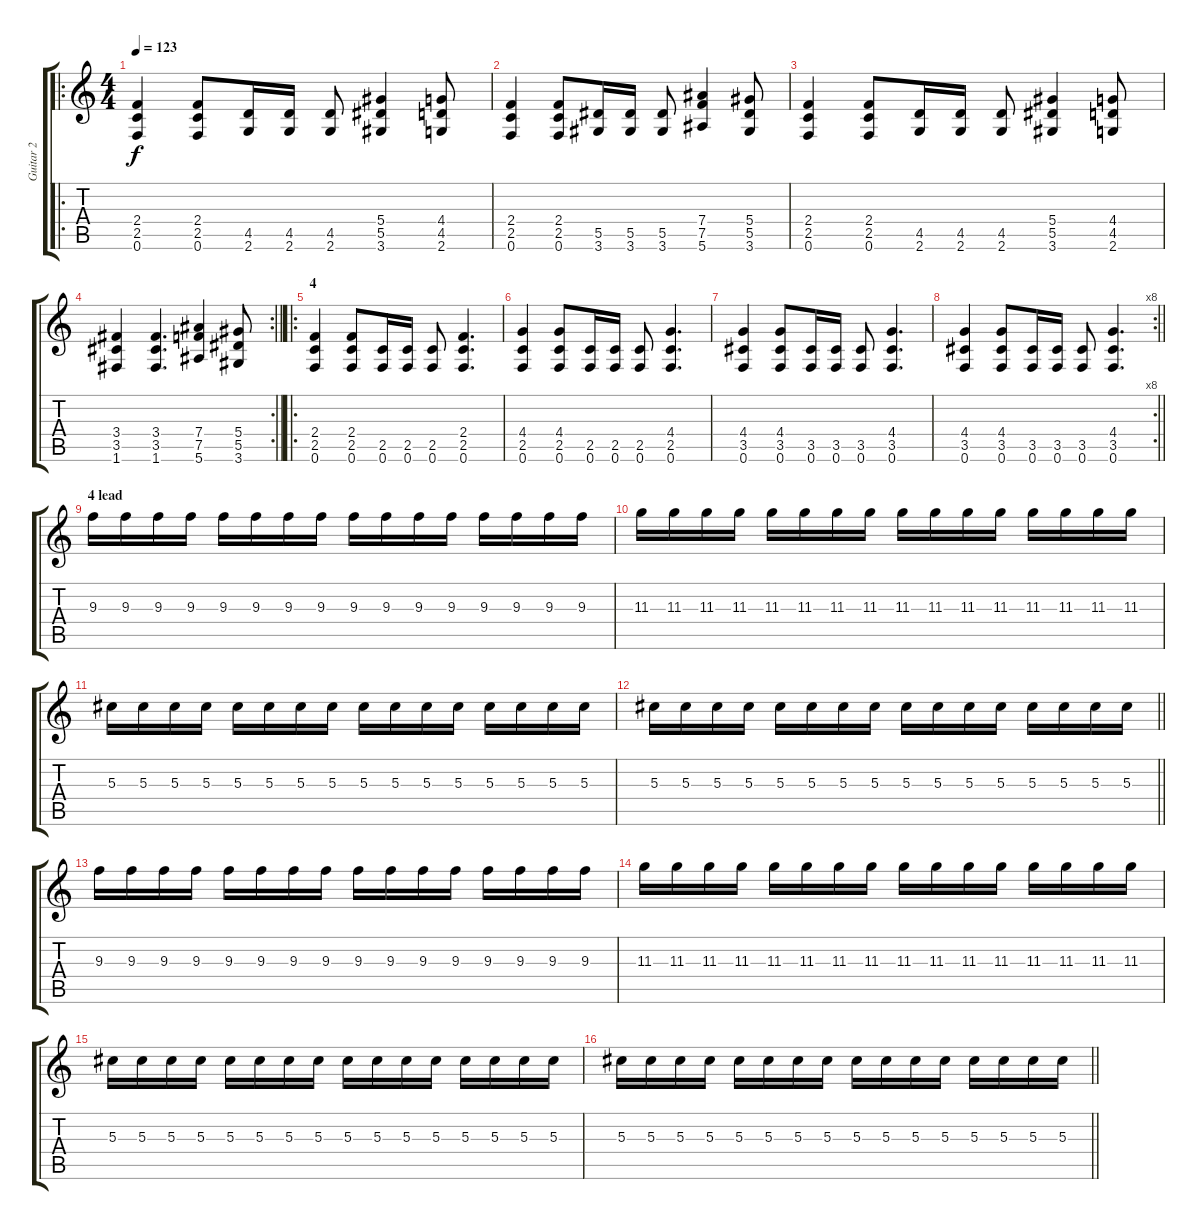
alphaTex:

\track ("Guitar 2" "Guitar 2") {instrument overdrivenguitar}
\staff {score tabs}
\tuning (F4 C4 Ab3 Eb3 Bb2 F2) {hide}
\ro
\ts (4 4)
\section ("" "")
\tempo 123
\clef g2
\ks c
(2.4 2.5 0.6).4{dy f} (2.4 2.5 0.6).8 (4.5 2.6).16 (4.5 2.6).16 (4.5 2.6).8 (5.4 5.5 3.6).4 (4.4 4.5 2.6).8 |
(2.4 2.5 0.6).4 (2.4 2.5 0.6).8 (5.5 3.6).16 (5.5 3.6).16 (5.5 3.6).8 (7.4 7.5 5.6).4 (5.4 5.5 3.6).8 |
(2.4 2.5 0.6).4 (2.4 2.5 0.6).8 (4.5 2.6).16 (4.5 2.6).16 (4.5 2.6).8 (5.4 5.5 3.6).4 (4.4 4.5 2.6).8 |
\rc 2
\barLineRight lightlight
(3.4 3.5 1.6).4 (3.4 3.5 1.6).4{d} (7.4 7.5 5.6).4 (5.4 5.5 3.6).8 |
\ro
\section ("" "4")
(2.4 2.5 0.6).4 (2.4 2.5 0.6).8 (2.5 0.6).16 (2.5 0.6).16 (2.5 0.6).8 (2.4 2.5 0.6).4{d} |
(4.4 2.5 0.6).4 (4.4 2.5 0.6).8 (2.5 0.6).16 (2.5 0.6).16 (2.5 0.6).8 (4.4 2.5 0.6).4{d} |
(4.4 3.5 0.6).4 (4.4 3.5 0.6).8 (3.5 0.6).16 (3.5 0.6).16 (3.5 0.6).8 (4.4 3.5 0.6).4{d} |
\rc 8
\barLineRight lightlight
(4.4 3.5 0.6).4 (4.4 3.5 0.6).8 (3.5 0.6).16 (3.5 0.6).16 (3.5 0.6).8 (4.4 3.5 0.6).4{d} |
\section ("" "4 lead")
9.3.16 9.3.16 9.3.16 9.3.16 9.3.16 9.3.16 9.3.16 9.3.16 9.3.16 9.3.16 9.3.16 9.3.16 9.3.16 9.3.16 9.3.16 9.3.16 |
11.3.16 11.3.16 11.3.16 11.3.16 11.3.16 11.3.16 11.3.16 11.3.16 11.3.16 11.3.16 11.3.16 11.3.16 11.3.16 11.3.16 11.3.16 11.3.16 |
5.3.16 5.3.16 5.3.16 5.3.16 5.3.16 5.3.16 5.3.16 5.3.16 5.3.16 5.3.16 5.3.16 5.3.16 5.3.16 5.3.16 5.3.16 5.3.16 |
\barLineRight lightlight
5.3.16 5.3.16 5.3.16 5.3.16 5.3.16 5.3.16 5.3.16 5.3.16 5.3.16 5.3.16 5.3.16 5.3.16 5.3.16 5.3.16 5.3.16 5.3.16 |
\section ("" "")
9.3.16 9.3.16 9.3.16 9.3.16 9.3.16 9.3.16 9.3.16 9.3.16 9.3.16 9.3.16 9.3.16 9.3.16 9.3.16 9.3.16 9.3.16 9.3.16 |
11.3.16 11.3.16 11.3.16 11.3.16 11.3.16 11.3.16 11.3.16 11.3.16 11.3.16 11.3.16 11.3.16 11.3.16 11.3.16 11.3.16 11.3.16 11.3.16 |
5.3.16 5.3.16 5.3.16 5.3.16 5.3.16 5.3.16 5.3.16 5.3.16 5.3.16 5.3.16 5.3.16 5.3.16 5.3.16 5.3.16 5.3.16 5.3.16 |
\barLineRight lightlight
5.3.16 5.3.16 5.3.16 5.3.16 5.3.16 5.3.16 5.3.16 5.3.16 5.3.16 5.3.16 5.3.16 5.3.16 5.3.16 5.3.16 5.3.16 5.3.16
